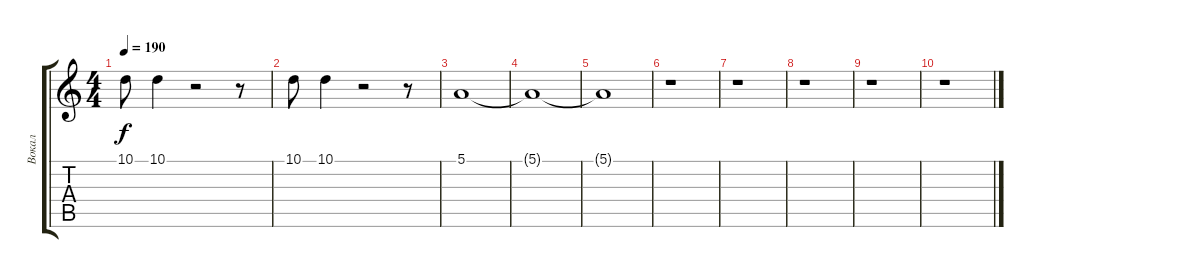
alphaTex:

\track ("Вокал" "Вокал") {instrument oboe}
\staff {score tabs}
\tuning (E4 B3 G3 D3 A2 E2) {hide}
\ts (4 4)
\tempo 190
\clef g2
\ks c
10.1.8{dy f} 10.1.4 r.2 r.8 |
10.1.8 10.1.4 r.2 r.8 |
5.1.1 |
5.1{t}.1 |
5.1{t}.1 |
r.1 |
r.1 |
r.1 |
r.1 |
r.1
